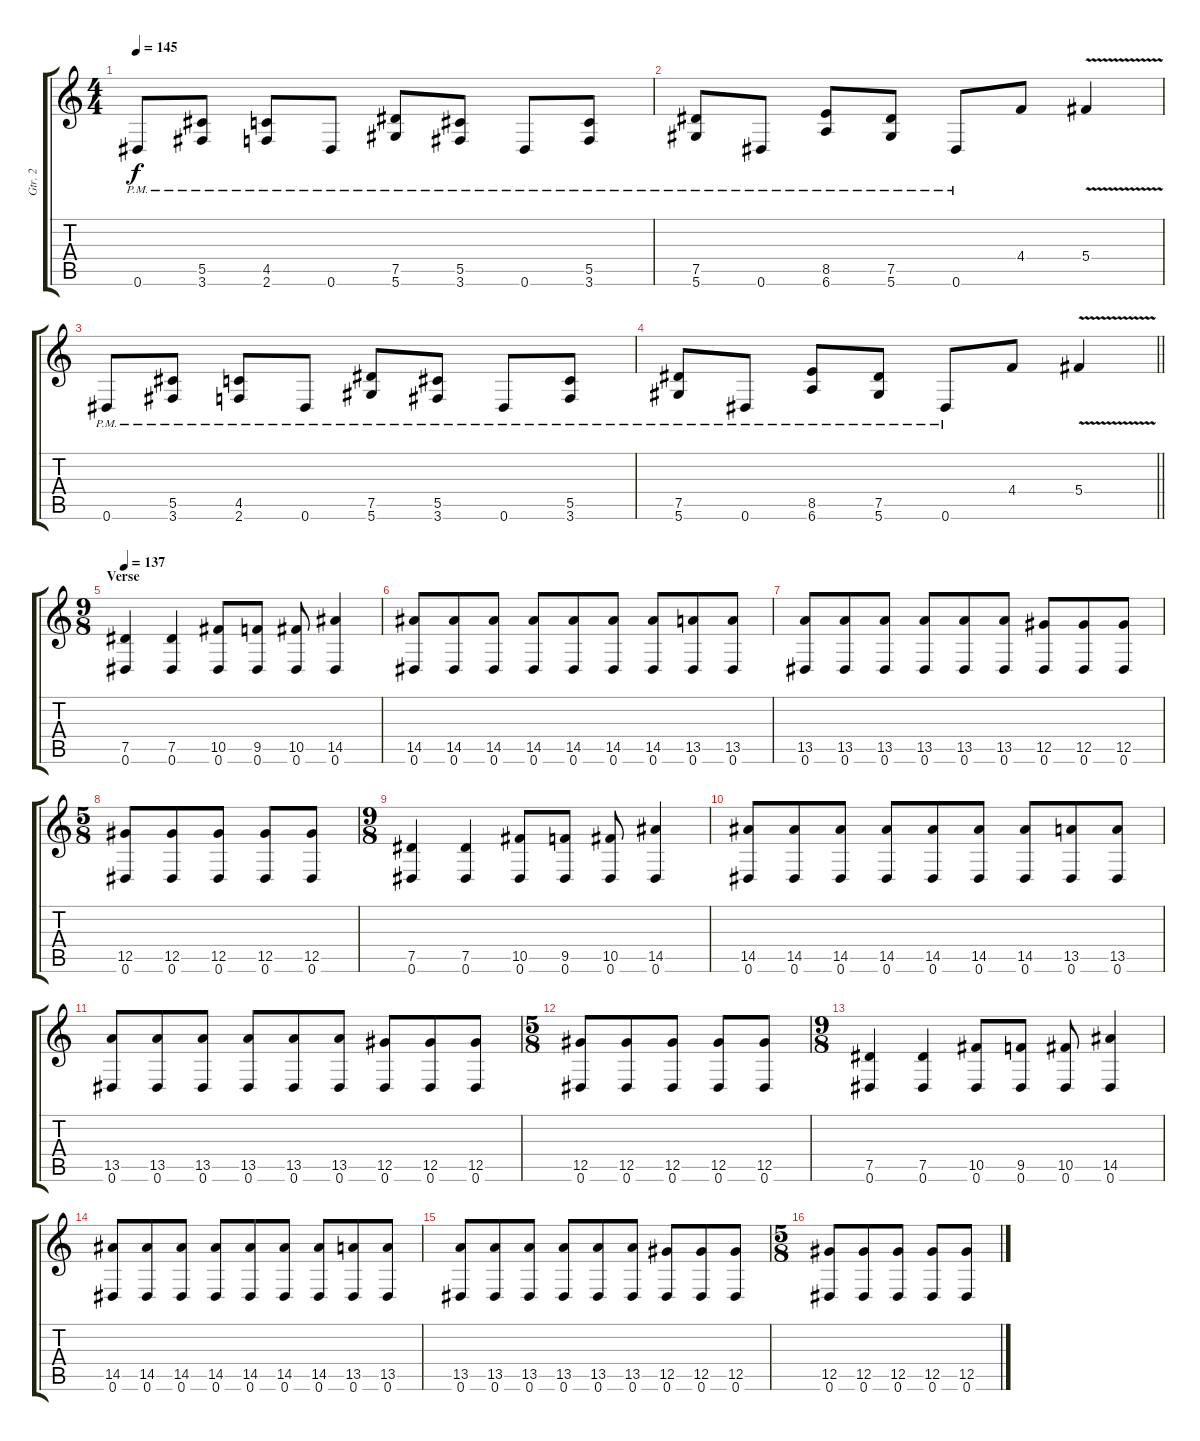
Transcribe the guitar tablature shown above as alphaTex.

\track ("Gtr. 2" "Gtr. 2") {instrument overdrivenguitar}
\staff {score tabs}
\tuning (Eb4 Bb3 Gb3 Db3 Ab2 Eb2) {hide}
\ts (4 4)
\tempo 145
\clef g2
\ks c
0.6{pm}.8{dy f} (5.5{pm} 3.6{pm}).8 (4.5{pm} 2.6{pm}).8 0.6{pm}.8 (7.5{pm} 5.6{pm}).8 (5.5{pm} 3.6{pm}).8 0.6{pm}.8 (5.5{pm} 3.6{pm}).8 |
(7.5{pm} 5.6{pm}).8 0.6{pm}.8 (8.5{pm} 6.6{pm}).8 (7.5{pm} 5.6{pm}).8 0.6{pm}.8 4.4.8 5.4{v}.4 |
0.6{pm}.8 (5.5{pm} 3.6{pm}).8 (4.5{pm} 2.6{pm}).8 0.6{pm}.8 (7.5{pm} 5.6{pm}).8 (5.5{pm} 3.6{pm}).8 0.6{pm}.8 (5.5{pm} 3.6{pm}).8 |
\barLineRight lightlight
(7.5{pm} 5.6{pm}).8 0.6{pm}.8 (8.5{pm} 6.6{pm}).8 (7.5{pm} 5.6{pm}).8 0.6{pm}.8 4.4.8 5.4{v}.4 |
\ts (9 8)
\section ("" "Verse ")
\tempo 137
(7.5 0.6).4 (7.5 0.6).4 (10.5 0.6).8 (9.5 0.6).8 (10.5 0.6).8 (14.5 0.6).4 |
(14.5 0.6).8 (14.5 0.6).8 (14.5 0.6).8 (14.5 0.6).8 (14.5 0.6).8 (14.5 0.6).8 (14.5 0.6).8 (13.5 0.6).8 (13.5 0.6).8 |
(13.5 0.6).8 (13.5 0.6).8 (13.5 0.6).8 (13.5 0.6).8 (13.5 0.6).8 (13.5 0.6).8 (12.5 0.6).8 (12.5 0.6).8 (12.5 0.6).8 |
\ts (5 8)
(12.5 0.6).8 (12.5 0.6).8 (12.5 0.6).8 (12.5 0.6).8 (12.5 0.6).8 |
\ts (9 8)
(7.5 0.6).4 (7.5 0.6).4 (10.5 0.6).8 (9.5 0.6).8 (10.5 0.6).8 (14.5 0.6).4 |
(14.5 0.6).8 (14.5 0.6).8 (14.5 0.6).8 (14.5 0.6).8 (14.5 0.6).8 (14.5 0.6).8 (14.5 0.6).8 (13.5 0.6).8 (13.5 0.6).8 |
(13.5 0.6).8 (13.5 0.6).8 (13.5 0.6).8 (13.5 0.6).8 (13.5 0.6).8 (13.5 0.6).8 (12.5 0.6).8 (12.5 0.6).8 (12.5 0.6).8 |
\ts (5 8)
(12.5 0.6).8 (12.5 0.6).8 (12.5 0.6).8 (12.5 0.6).8 (12.5 0.6).8 |
\ts (9 8)
(7.5 0.6).4 (7.5 0.6).4 (10.5 0.6).8 (9.5 0.6).8 (10.5 0.6).8 (14.5 0.6).4 |
(14.5 0.6).8 (14.5 0.6).8 (14.5 0.6).8 (14.5 0.6).8 (14.5 0.6).8 (14.5 0.6).8 (14.5 0.6).8 (13.5 0.6).8 (13.5 0.6).8 |
(13.5 0.6).8 (13.5 0.6).8 (13.5 0.6).8 (13.5 0.6).8 (13.5 0.6).8 (13.5 0.6).8 (12.5 0.6).8 (12.5 0.6).8 (12.5 0.6).8 |
\ts (5 8)
(12.5 0.6).8 (12.5 0.6).8 (12.5 0.6).8 (12.5 0.6).8 (12.5 0.6).8
